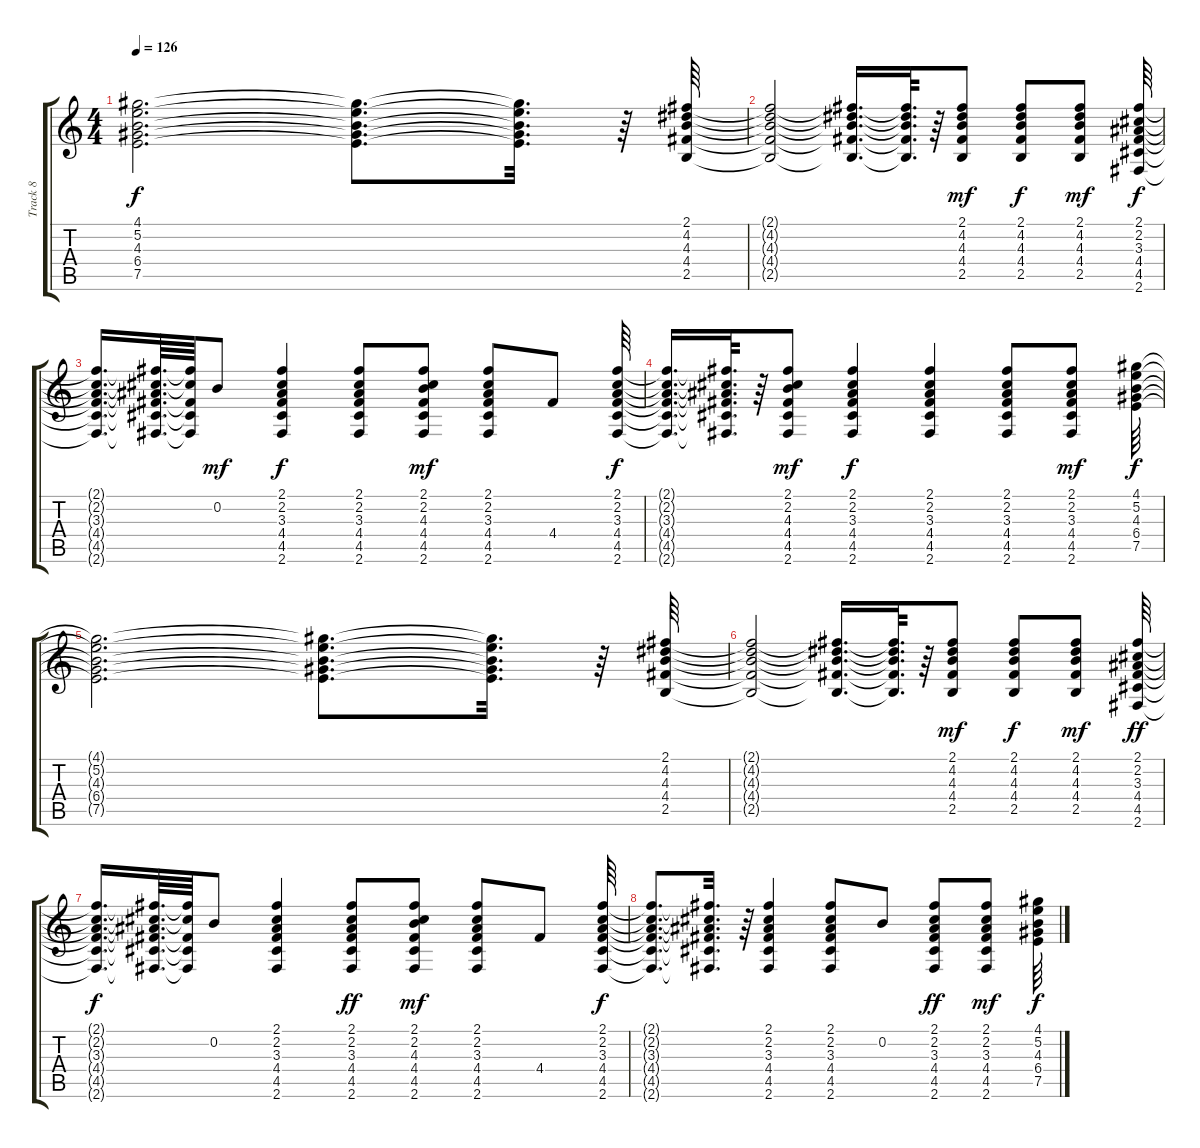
\track ("Track 8" "Track 8") {instrument overdrivenguitar}
\staff {score tabs}
\tuning (E4 B3 G3 D3 A2 E2) {hide}
\ts (4 4)
\tempo 126
\clef g2
\ks c
(4.1{t} 5.2{t} 4.3{t} 6.4{t} 7.5{t}).2{d dy f} (4.1{t} 5.2{t} 4.3{t} 6.4{t} 7.5{t}).8{d} (4.1{t} 5.2{t} 4.3{t} 6.4{t} 7.5{t}).32{d} r.64 (2.1 4.2 4.3 4.4 2.5).64 |
(2.1{t} 4.2{t} 4.3{t} 4.4{t} 2.5{t}).2 (2.1{t} 4.2{t} 4.3{t} 4.4{t} 2.5{t}).16{d} (2.1{t} 4.2{t} 4.3{t} 4.4{t} 2.5{t}).64{d} r.64 (2.1 4.2 4.3 4.4 2.5).8{dy mf} (2.1 4.2 4.3 4.4 2.5).8{dy f} (2.1 4.2 4.3 4.4 2.5).8{dy mf} (2.1 2.2 3.3 4.4 4.5 2.6).64{dy f} |
(2.1{t} 2.2{t} 3.3{t} 4.4{t} 4.5{t} 2.6{t}).16{d} (2.1{t} 2.2{t} 3.3{t} 4.4{t} 4.5{t} 2.6{t}).64{d} (2.1{t} 2.2{t} 4.4{t} 4.5{t} 2.6{t}).64 0.2.8{dy mf} (2.1 2.2 3.3 4.4 4.5 2.6).4{dy f} (2.1 2.2 3.3 4.4 4.5 2.6).8 (2.1 2.2 4.3 4.4 4.5 2.6).8{dy mf} (2.1 2.2 3.3 4.4 4.5 2.6).8 4.4.8 (2.1 2.2 3.3 4.4 4.5 2.6).64{dy f} |
(2.1{t} 2.2{t} 3.3{t} 4.4{t} 4.5{t} 2.6{t}).16{d} (2.1{t} 2.2{t} 3.3{t} 4.4{t} 4.5{t} 2.6{t}).64{d} r.64 (2.1 2.2 4.3 4.4 4.5 2.6).8{dy mf} (2.1 2.2 3.3 4.4 4.5 2.6).4{dy f} (2.1 2.2 3.3 4.4 4.5 2.6).4 (2.1 2.2 3.3 4.4 4.5 2.6).8 (2.1 2.2 3.3 4.4 4.5 2.6).8{dy mf} (4.1 5.2 4.3 6.4 7.5).64{dy f} |
(4.1{t} 5.2{t} 4.3{t} 6.4{t} 7.5{t}).2{d} (4.1{t} 5.2{t} 4.3{t} 6.4{t} 7.5{t}).8{d} (4.1{t} 5.2{t} 4.3{t} 6.4{t} 7.5{t}).32{d} r.64 (2.1 4.2 4.3 4.4 2.5).64 |
(2.1{t} 4.2{t} 4.3{t} 4.4{t} 2.5{t}).2 (2.1{t} 4.2{t} 4.3{t} 4.4{t} 2.5{t}).16{d} (2.1{t} 4.2{t} 4.3{t} 4.4{t} 2.5{t}).64{d} r.64 (2.1 4.2 4.3 4.4 2.5).8{dy mf} (2.1 4.2 4.3 4.4 2.5).8{dy f} (2.1 4.2 4.3 4.4 2.5).8{dy mf} (2.1 2.2 3.3 4.4 4.5 2.6).64{dy ff} |
(2.1{t} 2.2{t} 3.3{t} 4.4{t} 4.5{t} 2.6{t}).16{d dy f} (2.1{t} 2.2{t} 3.3{t} 4.4{t} 4.5{t} 2.6{t}).64{d} (2.1{t} 2.2{t} 4.4{t} 4.5{t} 2.6{t}).64 0.2.8 (2.1 2.2 3.3 4.4 4.5 2.6).4 (2.1 2.2 3.3 4.4 4.5 2.6).8{dy ff} (2.1 2.2 4.3 4.4 4.5 2.6).8{dy mf} (2.1 2.2 3.3 4.4 4.5 2.6).8 4.4.8 (2.1 2.2 3.3 4.4 4.5 2.6).64{dy f} |
(2.1{t} 2.2{t} 3.3{t} 4.4{t} 4.5{t} 2.6{t}).8{d} (2.1{t} 2.2{t} 3.3{t} 4.4{t} 4.5{t} 2.6{t}).32{d} r.64 (2.1 2.2 3.3 4.4 4.5 2.6).4 (2.1 2.2 3.3 4.4 4.5 2.6).8 0.2.8 (2.1 2.2 3.3 4.4 4.5 2.6).8{dy ff} (2.1 2.2 3.3 4.4 4.5 2.6).8{dy mf} (4.1 5.2 4.3 6.4 7.5).64{dy f}
